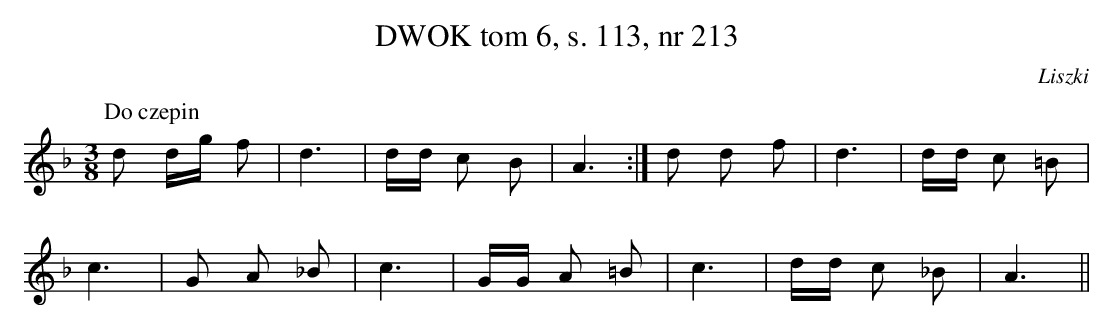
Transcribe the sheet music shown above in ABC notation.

X:1
T:DWOK tom 6, s. 113, nr 213
O:Liszki
L:1/16
M:3/8
K:F
P:Do czepin
d2 dg f2|d6|dd c2 B2|A6:|d2 d2 f2|d6|dd c2 =B2|
c6|G2 A2 _B2|c6|GG A2 =B2|c6|dd c2 _B2|A6||
